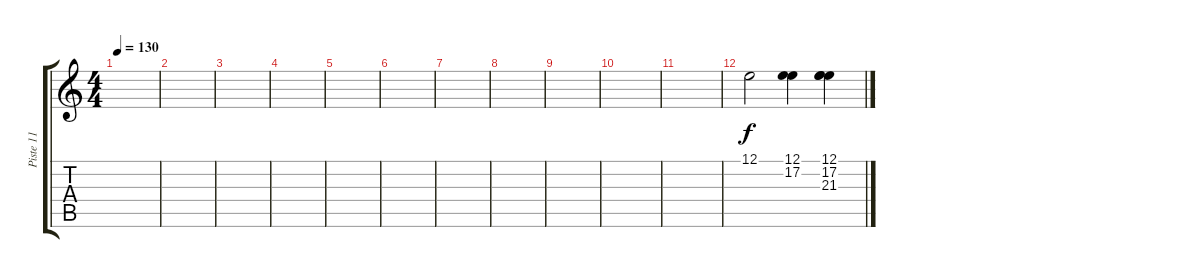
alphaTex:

\track ("Piste 11" "Piste 11") {instrument stringensemble1}
\staff {score tabs}
\tuning (E4 B3 G3 D3 A2 E2) {hide}
\ts (4 4)
\tempo 130
\clef g2
\ks c
|
|
|
|
|
|
|
|
|
|
|
12.1.2 (12.1 17.2).4 (12.1 17.2 21.3).4
